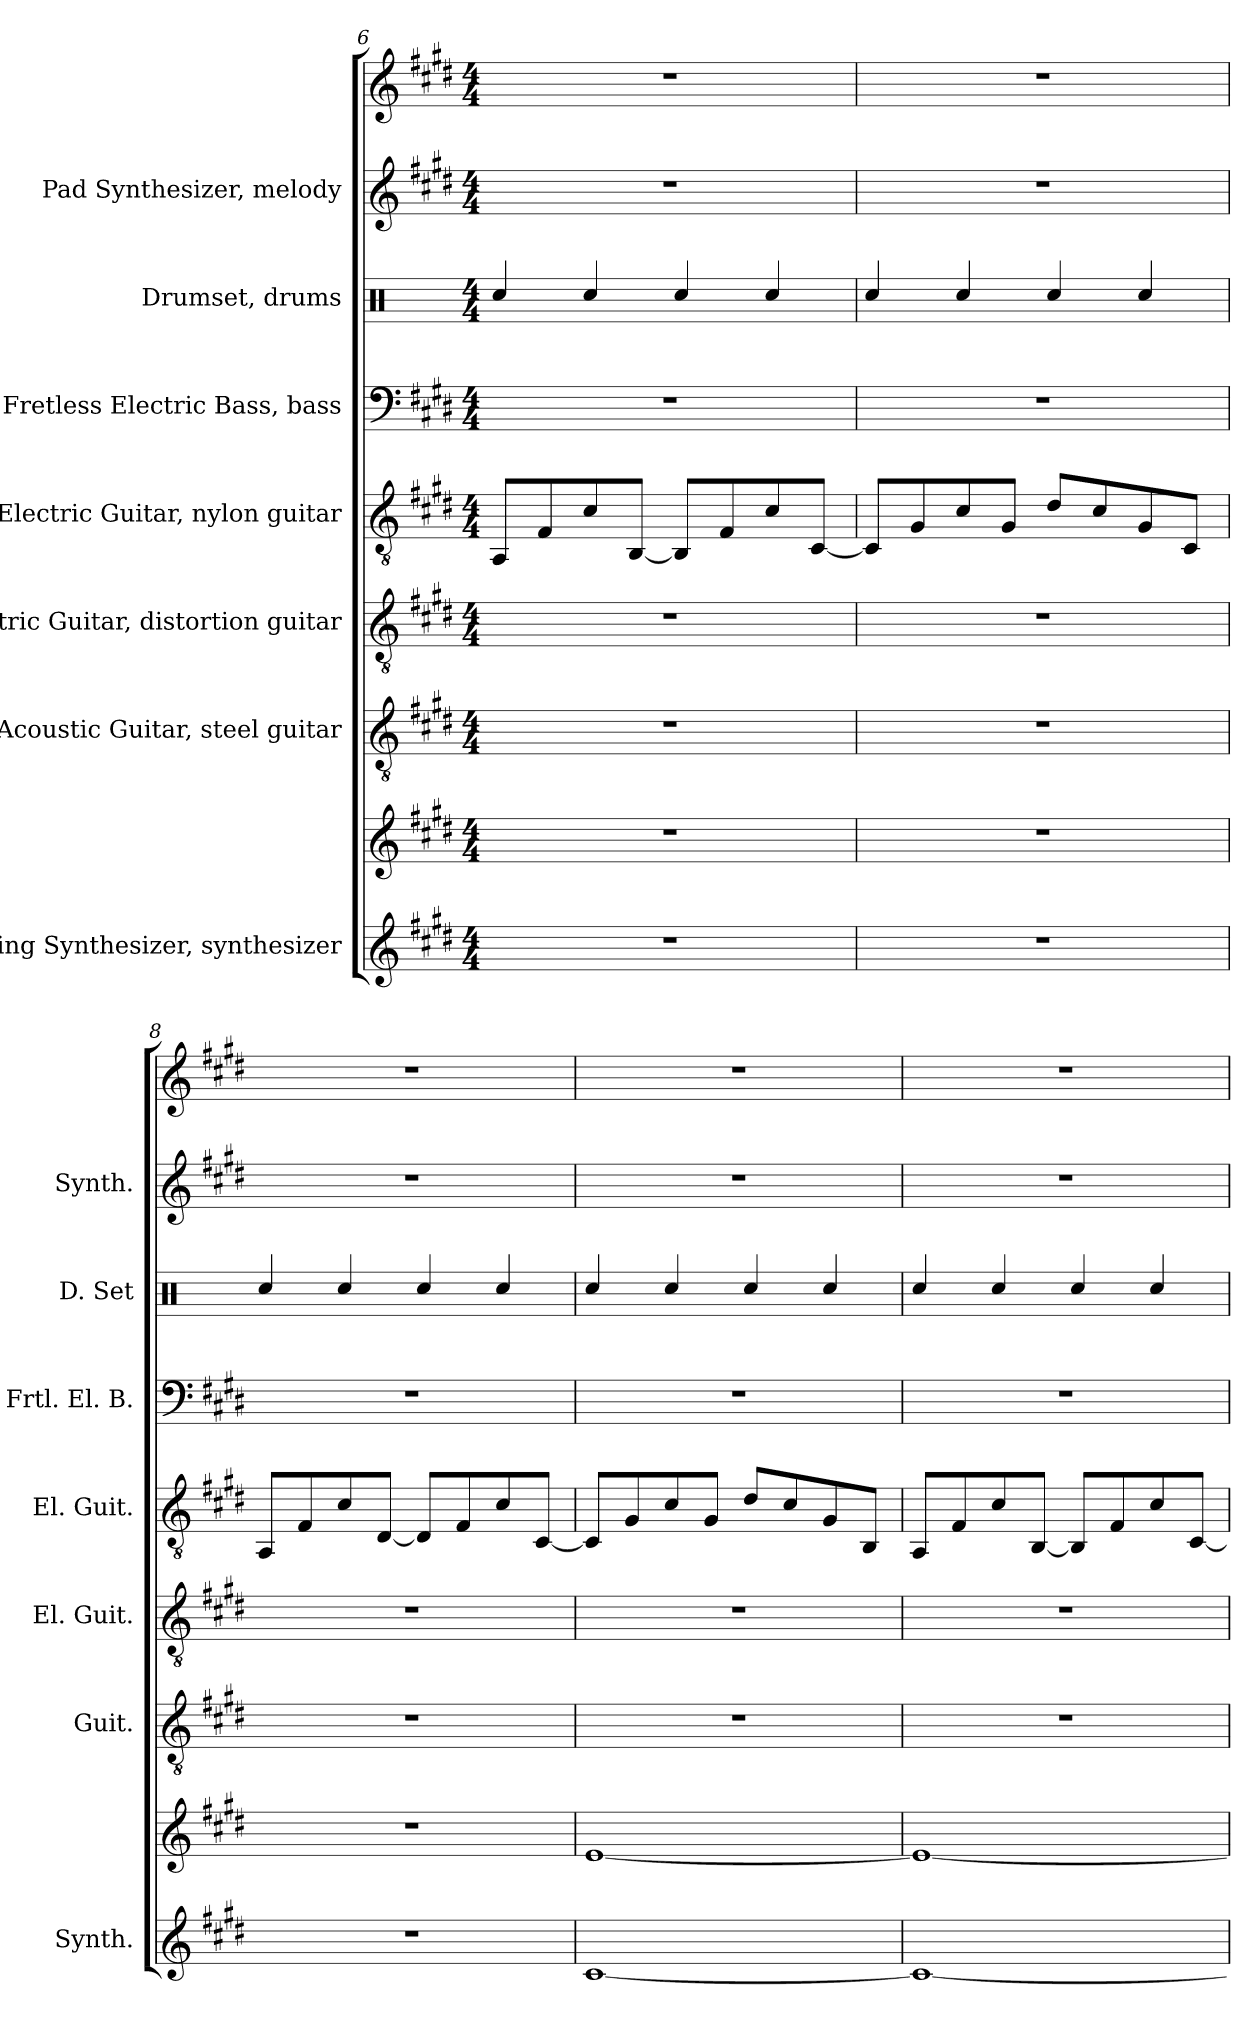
**kern	**kern	**kern	**kern	**kern	**kern	**kern	**kern	**kern
*part7	*part7	*part6	*part5	*part4	*part3	*part2	*part1	*part1
*staff9	*staff8	*staff7	*staff6	*staff5	*staff4	*staff3	*staff2	*staff1
*I"String Synthesizer, synthesizer	*	*I"Acoustic Guitar, steel guitar	*I"Electric Guitar, distortion guitar	*I"Electric Guitar, nylon guitar	*I"Fretless Electric Bass, bass	*I"Drumset, drums	*I"Pad Synthesizer, melody	*
*I'Synth.	*	*I'Guit.	*I'El. Guit.	*I'El. Guit.	*I'Frtl. El. B.	*I'D. Set	*I'Synth.	*
*clefG2	*clefG2	*clefGv2	*clefGv2	*clefGv2	*clefF4	*clefX	*clefG2	*clefG2
*	*	*	*	*	*ITrd7c12	*	*	*
*k[f#c#g#d#]	*k[f#c#g#d#]	*k[f#c#g#d#]	*k[f#c#g#d#]	*k[f#c#g#d#]	*k[f#c#g#d#]	*k[]	*k[f#c#g#d#]	*k[f#c#g#d#]
*M4/4	*M4/4	*M4/4	*M4/4	*M4/4	*M4/4	*M4/4	*M4/4	*M4/4
=6	=6	=6	=6	=6	=6	=6	=6	=6
1r	1r	1r	1r	8AA/L	1r	4Rcc/	1r	1r
.	.	.	.	8F#/	.	.	.	.
.	.	.	.	8c#/	.	4Rcc/	.	.
.	.	.	.	[8BB/J	.	.	.	.
.	.	.	.	8BB/L]	.	4Rcc/	.	.
.	.	.	.	8F#/	.	.	.	.
.	.	.	.	8c#/	.	4Rcc/	.	.
.	.	.	.	[8C#/J	.	.	.	.
!!LO:PB:g=z
=7	=7	=7	=7	=7	=7	=7	=7	=7
1r	1r	1r	1r	8C#/L]	1r	4Rcc/	1r	1r
.	.	.	.	8G#/	.	.	.	.
.	.	.	.	8c#/	.	4Rcc/	.	.
.	.	.	.	8G#/J	.	.	.	.
.	.	.	.	8d#/L	.	4Rcc/	.	.
.	.	.	.	8c#/	.	.	.	.
.	.	.	.	8G#/	.	4Rcc/	.	.
.	.	.	.	8C#/J	.	.	.	.
=8	=8	=8	=8	=8	=8	=8	=8	=8
1r	1r	1r	1r	8AA/L	1r	4Rcc/	1r	1r
.	.	.	.	8F#/	.	.	.	.
.	.	.	.	8c#/	.	4Rcc/	.	.
.	.	.	.	[8D#/J	.	.	.	.
.	.	.	.	8D#/L]	.	4Rcc/	.	.
.	.	.	.	8F#/	.	.	.	.
.	.	.	.	8c#/	.	4Rcc/	.	.
.	.	.	.	[8C#/J	.	.	.	.
=9	=9	=9	=9	=9	=9	=9	=9	=9
[1c#	[1e	1r	1r	8C#/L]	1r	4Rcc/	1r	1r
.	.	.	.	8G#/	.	.	.	.
.	.	.	.	8c#/	.	4Rcc/	.	.
.	.	.	.	8G#/J	.	.	.	.
.	.	.	.	8d#/L	.	4Rcc/	.	.
.	.	.	.	8c#/	.	.	.	.
.	.	.	.	8G#/	.	4Rcc/	.	.
.	.	.	.	8BB/J	.	.	.	.
=10	=10	=10	=10	=10	=10	=10	=10	=10
1c#_	1e_	1r	1r	8AA/L	1r	4Rcc/	1r	1r
.	.	.	.	8F#/	.	.	.	.
.	.	.	.	8c#/	.	4Rcc/	.	.
.	.	.	.	[8BB/J	.	.	.	.
.	.	.	.	8BB/L]	.	4Rcc/	.	.
.	.	.	.	8F#/	.	.	.	.
.	.	.	.	8c#/	.	4Rcc/	.	.
.	.	.	.	[8C#/J	.	.	.	.
=	=	=	=	=	=	=	=	=
*-	*-	*-	*-	*-	*-	*-	*-	*-
